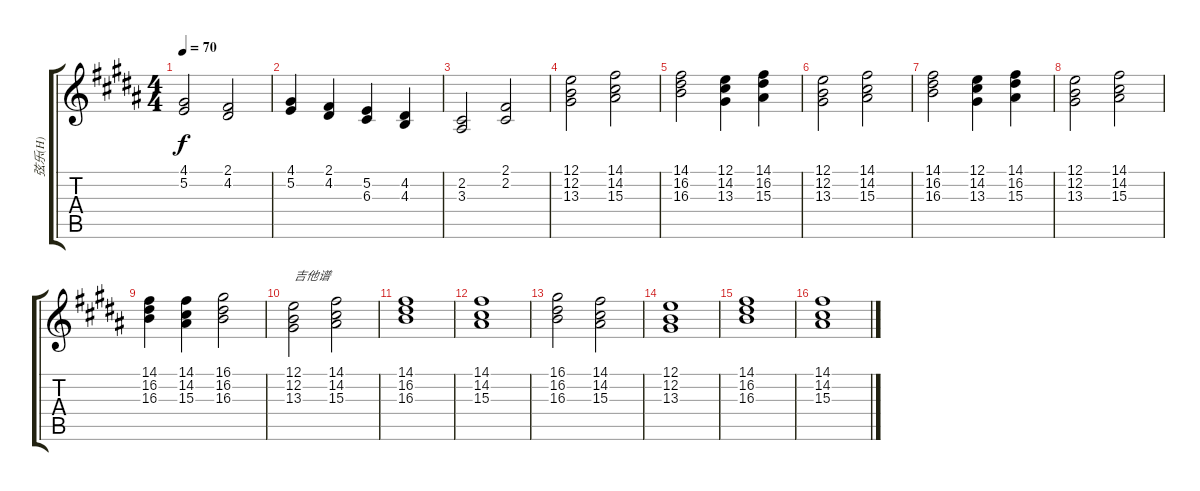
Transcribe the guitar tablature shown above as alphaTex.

\track ("弦乐(H)" "弦乐(H)") {instrument stringensemble2}
\staff {score tabs}
\tuning (E4 B3 G3 D3 A2 E2) {hide}
\ts (4 4)
\tempo 70
\clef g2
\ks b
(4.1 5.2).2{dy f} (2.1 4.2).2 |
(4.1 5.2).4 (2.1 4.2).4 (5.2 6.3).4 (4.2 4.3).4 |
(2.2 3.3).2 (2.1 2.2).2 |
(12.1 12.2 13.3).2 (14.1 14.2 15.3).2 |
(14.1 16.2 16.3).2 (12.1 14.2 13.3).4 (14.1 16.2 15.3).4 |
(12.1 12.2 13.3).2 (14.1 14.2 15.3).2 |
(14.1 16.2 16.3).2 (12.1 14.2 13.3).4 (14.1 16.2 15.3).4 |
(12.1 12.2 13.3).2 (14.1 14.2 15.3).2 |
(14.1 16.2 16.3).4 (14.1 14.2 15.3).4 (16.1 16.2 16.3).2 |
(12.1 12.2 13.3).2{txt "吉他谱"} (14.1 14.2 15.3).2 |
(14.1 16.2 16.3).1 |
(14.1 14.2 15.3).1 |
(16.1 16.2 16.3).2 (14.1 14.2 15.3).2 |
(12.1 12.2 13.3).1 |
(14.1 16.2 16.3).1 |
(14.1 14.2 15.3).1
